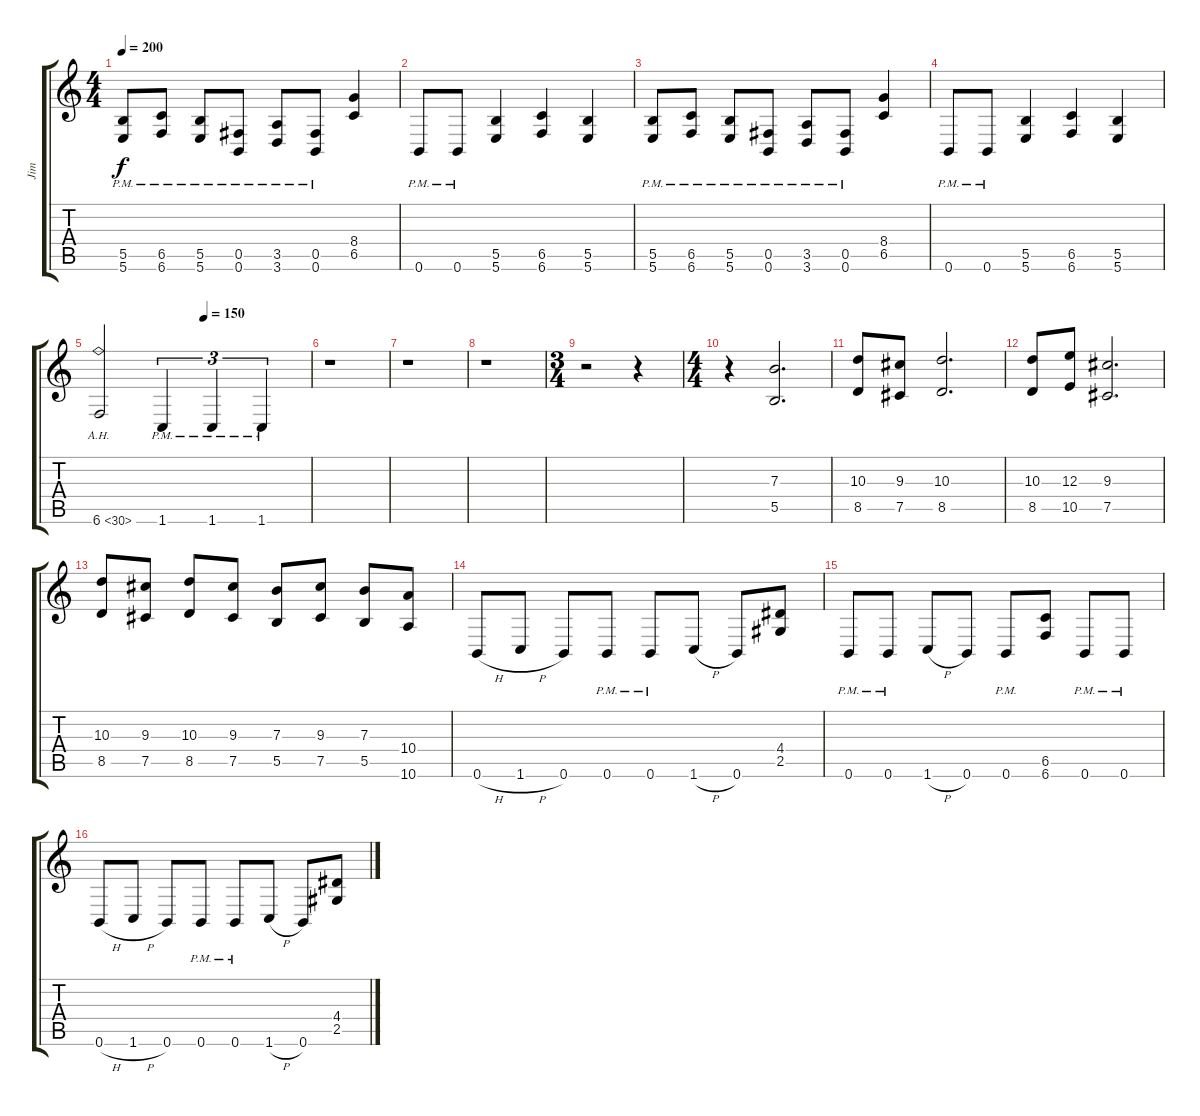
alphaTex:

\track ("Jim" "Jim") {instrument distortionguitar}
\staff {score tabs}
\tuning (Db4 Ab3 E3 B2 Gb2 B1) {hide}
\ts (4 4)
\tempo 200
\clef g2
\ks c
(5.5{pm} 5.6{pm}).8{dy f} (6.5{pm} 6.6{pm}).8 (5.5{pm} 5.6{pm}).8 (0.5{pm} 0.6{pm}).8 (3.5{pm} 3.6{pm}).8 (0.5{pm} 0.6{pm}).8 (8.4 6.5).4 |
0.6{pm}.8 0.6{pm}.8 (5.5 5.6).4 (6.5 6.6).4 (5.5 5.6).4 |
(5.5{pm} 5.6{pm}).8 (6.5{pm} 6.6{pm}).8 (5.5{pm} 5.6{pm}).8 (0.5{pm} 0.6{pm}).8 (3.5{pm} 3.6{pm}).8 (0.5{pm} 0.6{pm}).8 (8.4 6.5).4 |
0.6{pm}.8 0.6{pm}.8 (5.5 5.6).4 (6.5 6.6).4 (5.5 5.6).4 |
\tempo (150 0.5)
6.6{ah 24}.2 1.6{pm}.4{tu (3 2)} 1.6{pm}.4{tu (3 2)} 1.6{pm}.4{tu (3 2)} |
r.1 |
r.1 |
r.1 |
\ts (3 4)
r.2 r.4 |
\ts (4 4)
r.4 (7.3 5.5).2{d} |
(10.3 8.5).8 (9.3 7.5).8 (10.3 8.5).2{d} |
(10.3 8.5).8 (12.3 10.5).8 (9.3 7.5).2{d} |
(10.3 8.5).8 (9.3 7.5).8 (10.3 8.5).8 (9.3 7.5).8 (7.3 5.5).8 (9.3 7.5).8 (7.3 5.5).8 (10.4 10.6).8 |
0.6{h}.8 1.6{h}.8 0.6.8 0.6{pm}.8 0.6{pm}.8 1.6{h}.8 0.6.8 (4.4 2.5).8 |
0.6{pm}.8 0.6{pm}.8 1.6{h}.8 0.6.8 0.6{pm}.8 (6.5 6.6).8 0.6{pm}.8 0.6{pm}.8 |
0.6{h}.8 1.6{h}.8 0.6.8 0.6{pm}.8 0.6{pm}.8 1.6{h}.8 0.6.8 (4.4 2.5).8
